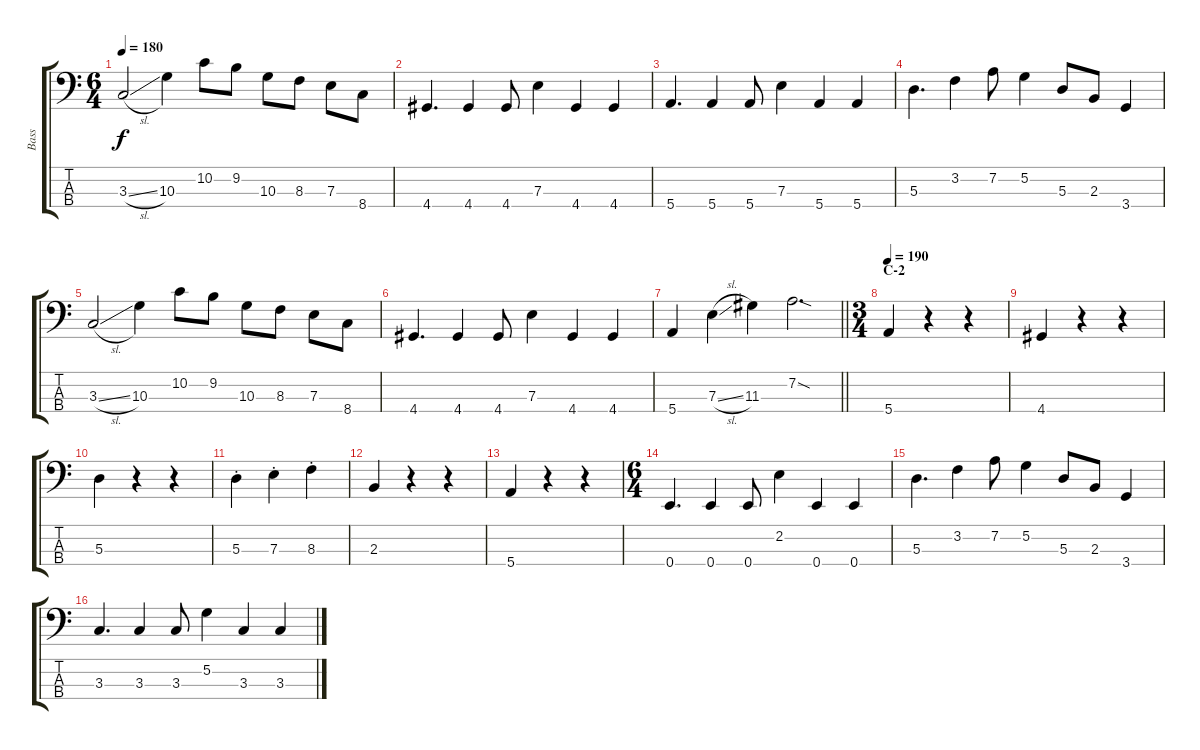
\track ("Bass" "Bass") {instrument electricbasspick}
\staff {score tabs}
\tuning (G2 D2 A1 E1) {hide}
\ts (6 4)
\tempo 180
\clef f4
\ks c
3.3{sl}.2{dy f} 10.3.4 10.2.8 9.2.8 10.3.8 8.3.8 7.3.8 8.4.8 |
4.4.4{d} 4.4.4 4.4.8 7.3.4 4.4.4 4.4.4 |
5.4.4{d} 5.4.4 5.4.8 7.3.4 5.4.4 5.4.4 |
5.3.4{d} 3.2.4 7.2.8 5.2.4 5.3.8 2.3.8 3.4.4 |
3.3{sl}.2 10.3.4 10.2.8 9.2.8 10.3.8 8.3.8 7.3.8 8.4.8 |
4.4.4{d} 4.4.4 4.4.8 7.3.4 4.4.4 4.4.4 |
\barLineRight lightlight
5.4.4 7.3{sl}.4 11.3.4 7.2{sod}.2{d} |
\ts (3 4)
\section ("" "C-2")
\tempo 190
5.4.4 r.4 r.4 |
4.4.4 r.4 r.4 |
5.3.4 r.4 r.4 |
5.3{st}.4 7.3{st}.4 8.3{st}.4 |
2.3.4 r.4 r.4 |
5.4.4 r.4 r.4 |
\ts (6 4)
0.4.4{d} 0.4.4 0.4.8 2.2.4 0.4.4 0.4.4 |
5.3.4{d} 3.2.4 7.2.8 5.2.4 5.3.8 2.3.8 3.4.4 |
3.3.4{d} 3.3.4 3.3.8 5.2.4 3.3.4 3.3.4
